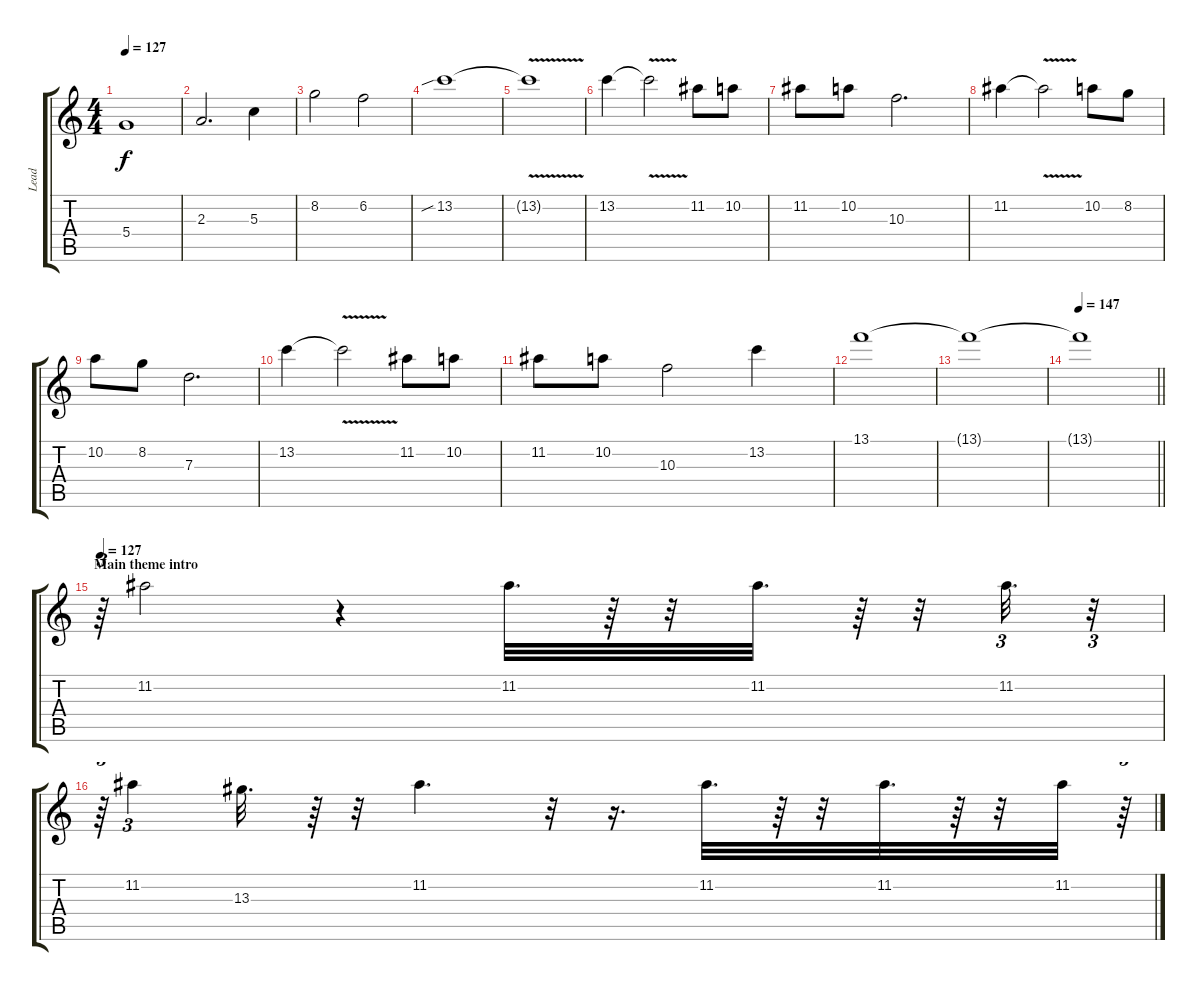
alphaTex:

\track ("Lead" "Lead") {instrument distortionguitar}
\staff {score tabs}
\tuning (E4 B3 G3 D3 A2 E2) {hide}
\ts (4 4)
\tempo 127
\clef g2
\ks c
5.4.1{dy f} |
2.3.2{d} 5.3.4 |
8.2.2 6.2.2 |
13.2{sib}.1 |
13.2{v t}.1 |
13.2.4 13.2{v t}.2 11.2.8 10.2.8 |
11.2.8 10.2.8 10.3.2{d} |
11.2.4 11.2{v t}.2 10.2.8 8.2.8 |
10.2.8 8.2.8 7.3.2{d} |
13.2.4 13.2{v t}.2 11.2.8 10.2.8 |
11.2.8 10.2.8 10.3.2 13.2.4 |
13.1.1 |
13.1{t}.1 |
\tempo 147
\barLineRight lightlight
13.1{t}.1 |
\section ("" "Main theme intro")
\tempo 127
r.64{tu (3 2)} 11.2.2 r.4 11.2.32{d} r.64 r.32 11.2.32{d} r.64 r.32 11.2.32{d tu (3 2)} r.32{tu (3 2)} |
r.64{tu (3 2)} 11.2.4{tu (3 2)} 13.3.32{d} r.64 r.32 11.2.4{d} r.32 r.16{d} 11.2.32{d} r.64 r.32 11.2.32{d} r.64 r.32 11.2.32 r.64{tu (3 2)}
